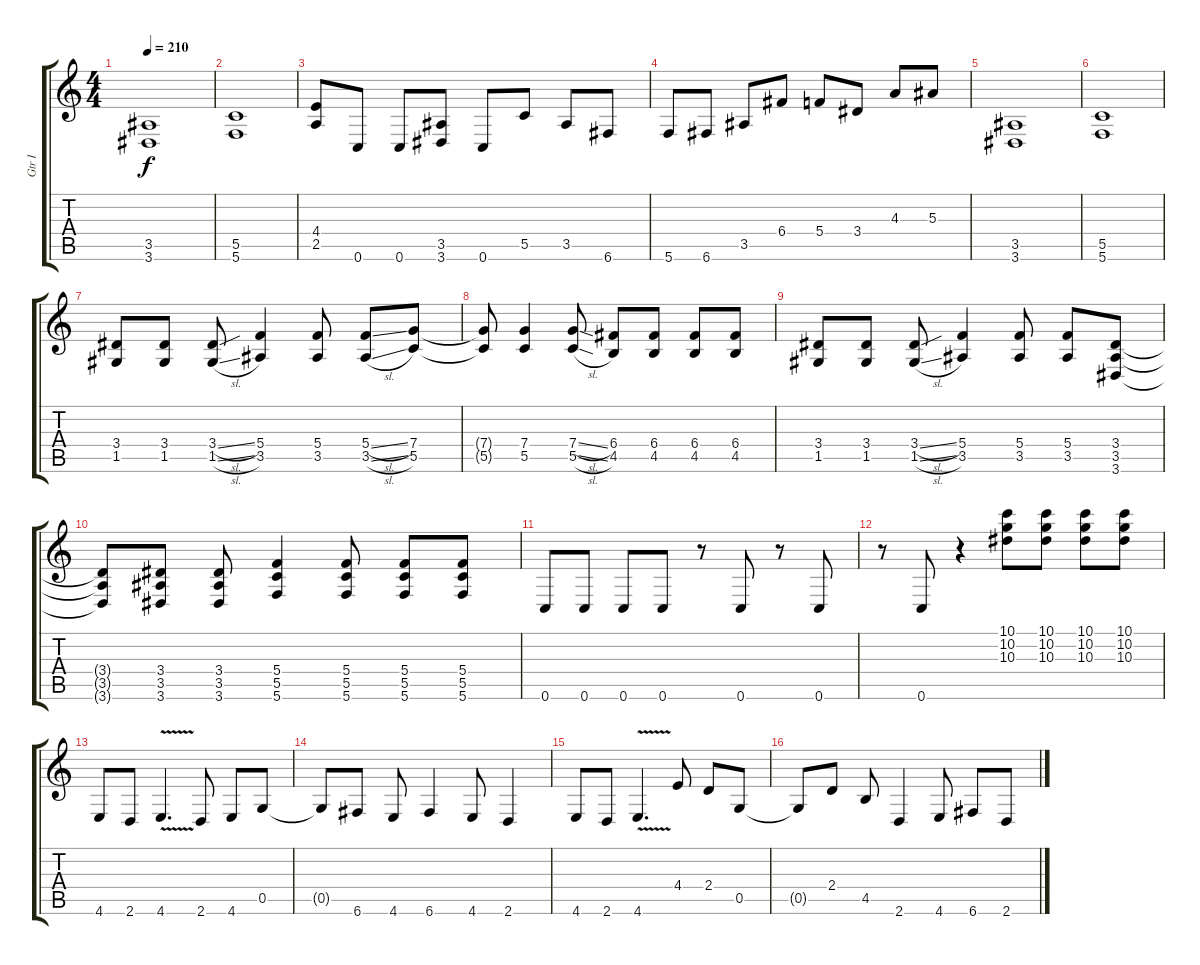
\track ("Gtr I" "Gtr I") {instrument distortionguitar}
\staff {score tabs}
\tuning (D4 A3 F3 C3 G2 C2) {hide}
\ts (4 4)
\tempo 210
\clef g2
\ks c
(3.5 3.6).1{dy f} |
(5.5 5.6).1 |
(4.4 2.5).8 0.6.8 0.6.8 (3.5 3.6).8 0.6.8 5.5.8 3.5.8 6.6.8 |
5.6.8 6.6.8 3.5.8 6.4.8 5.4.8 3.4.8 4.3.8 5.3.8 |
(3.5 3.6).1 |
(5.5 5.6).1 |
(3.4 1.5).8 (3.4 1.5).8 (3.4{sl} 1.5{sl}).8 (5.4 3.5).4 (5.4 3.5).8 (5.4{sl} 3.5{sl}).8 (7.4 5.5).8 |
(7.4{t} 5.5{t}).8 (7.4 5.5).4 (7.4{sl} 5.5{sl}).8 (6.4 4.5).8 (6.4 4.5).8 (6.4 4.5).8 (6.4 4.5).8 |
(3.4 1.5).8 (3.4 1.5).8 (3.4{sl} 1.5{sl}).8 (5.4 3.5).4 (5.4 3.5).8 (5.4 3.5).8 (3.4 3.5 3.6).8 |
(3.4{t} 3.5{t} 3.6{t}).8 (3.4 3.5 3.6).8 (3.4 3.5 3.6).8 (5.4 5.5 5.6).4 (5.4 5.5 5.6).8 (5.4 5.5 5.6).8 (5.4 5.5 5.6).8 |
0.6.8 0.6.8 0.6.8 0.6.8 r.8 0.6.8 r.8 0.6.8 |
r.8 0.6.8 r.4 (10.1 10.2 10.3).8 (10.1 10.2 10.3).8 (10.1 10.2 10.3).8 (10.1 10.2 10.3).8 |
4.6.8 2.6.8 4.6{v}.4{d} 2.6.8 4.6.8 0.5.8 |
0.5{t}.8 6.6.8 4.6.8 6.6.4 4.6.8 2.6.4 |
4.6.8 2.6.8 4.6{v}.4{d} 4.4.8 2.4.8 0.5.8 |
0.5{t}.8 2.4.8 4.5.8 2.6.4 4.6.8 6.6.8 2.6.8
